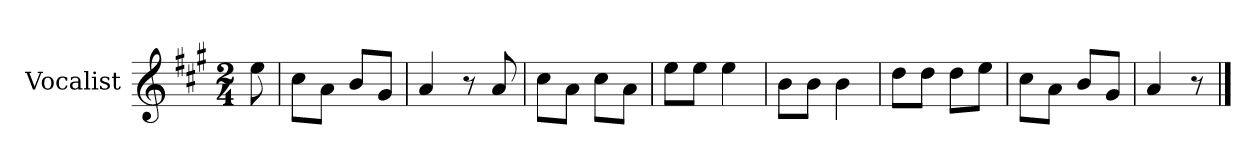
**kern
*part1
*staff1
*I"Vocalist
*k[f#c#g#]
*A:
*M2/4
=
8ee
=1
8cc#L
8aJ
8bL
8g#J
=2
4a
8r
8a
=3
8cc#L
8aJ
8cc#L
8aJ
=4
8eeL
8eeJ
4ee
=5
8bL
8bJ
4b
=6
8ddL
8ddJ
8ddL
8eeJ
=7
8cc#L
8aJ
8bL
8g#J
=8
4a
8r
==
*-
